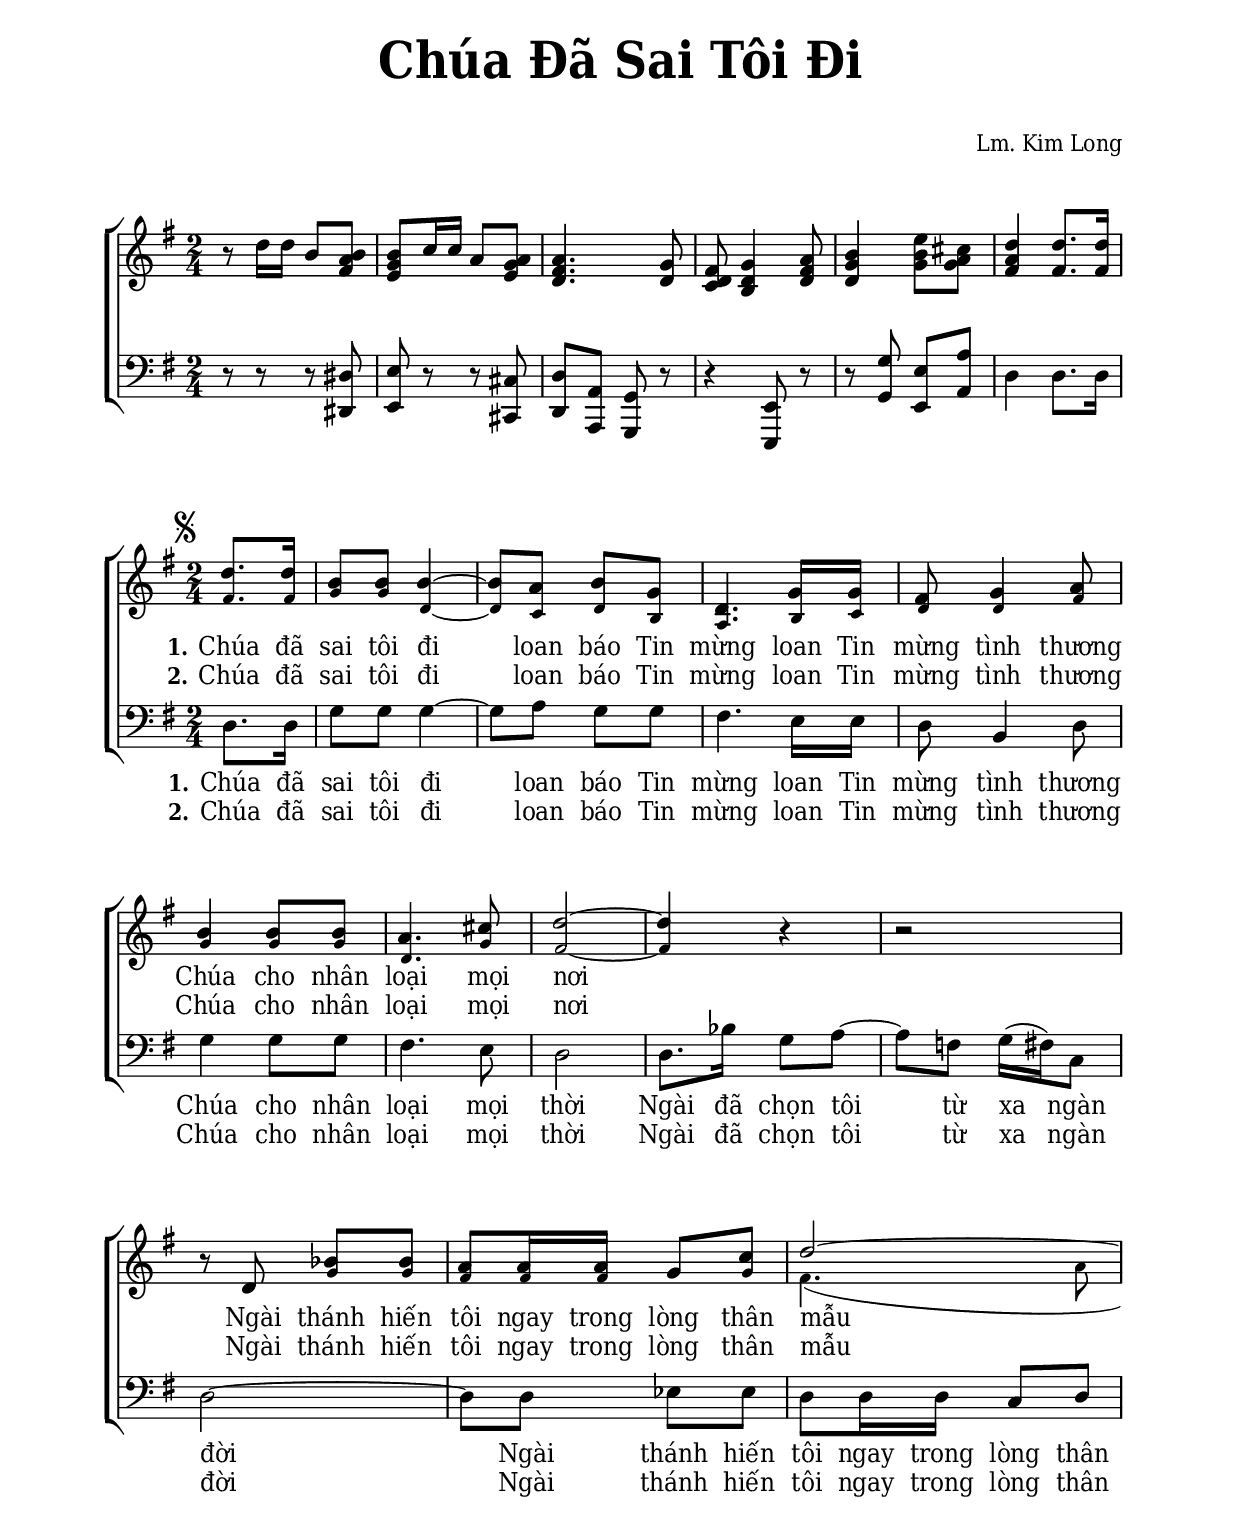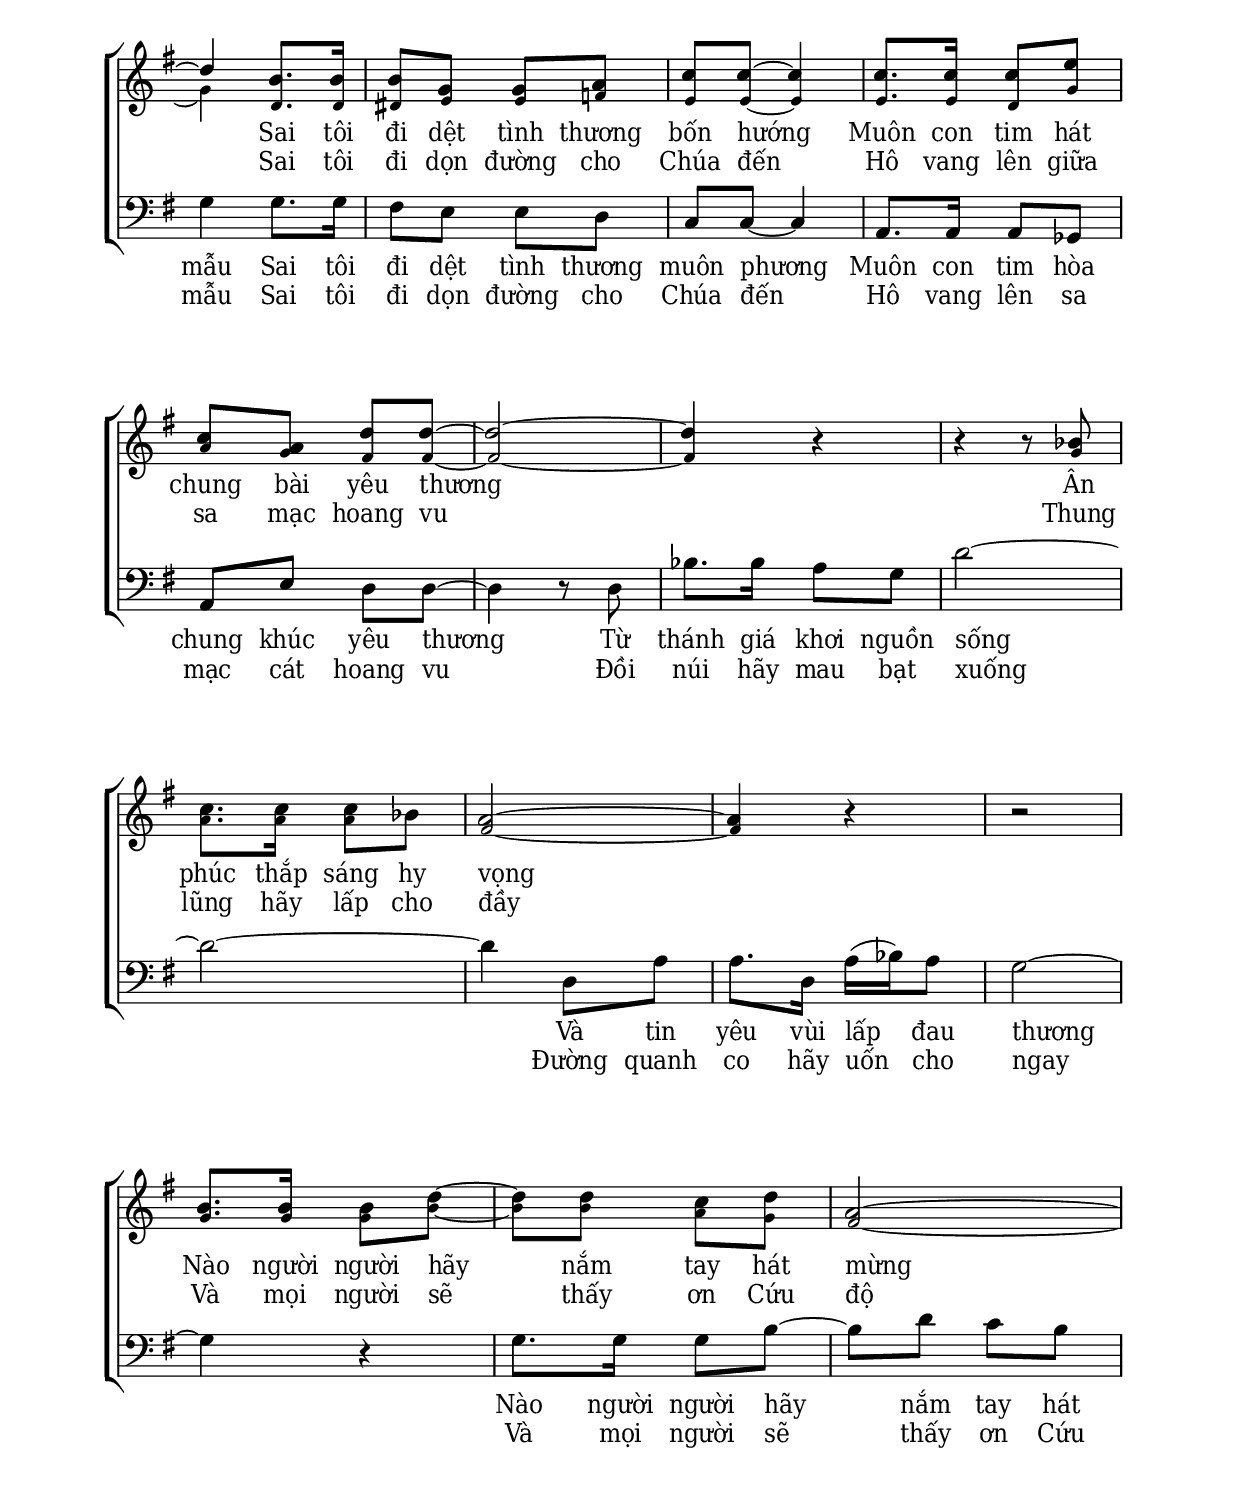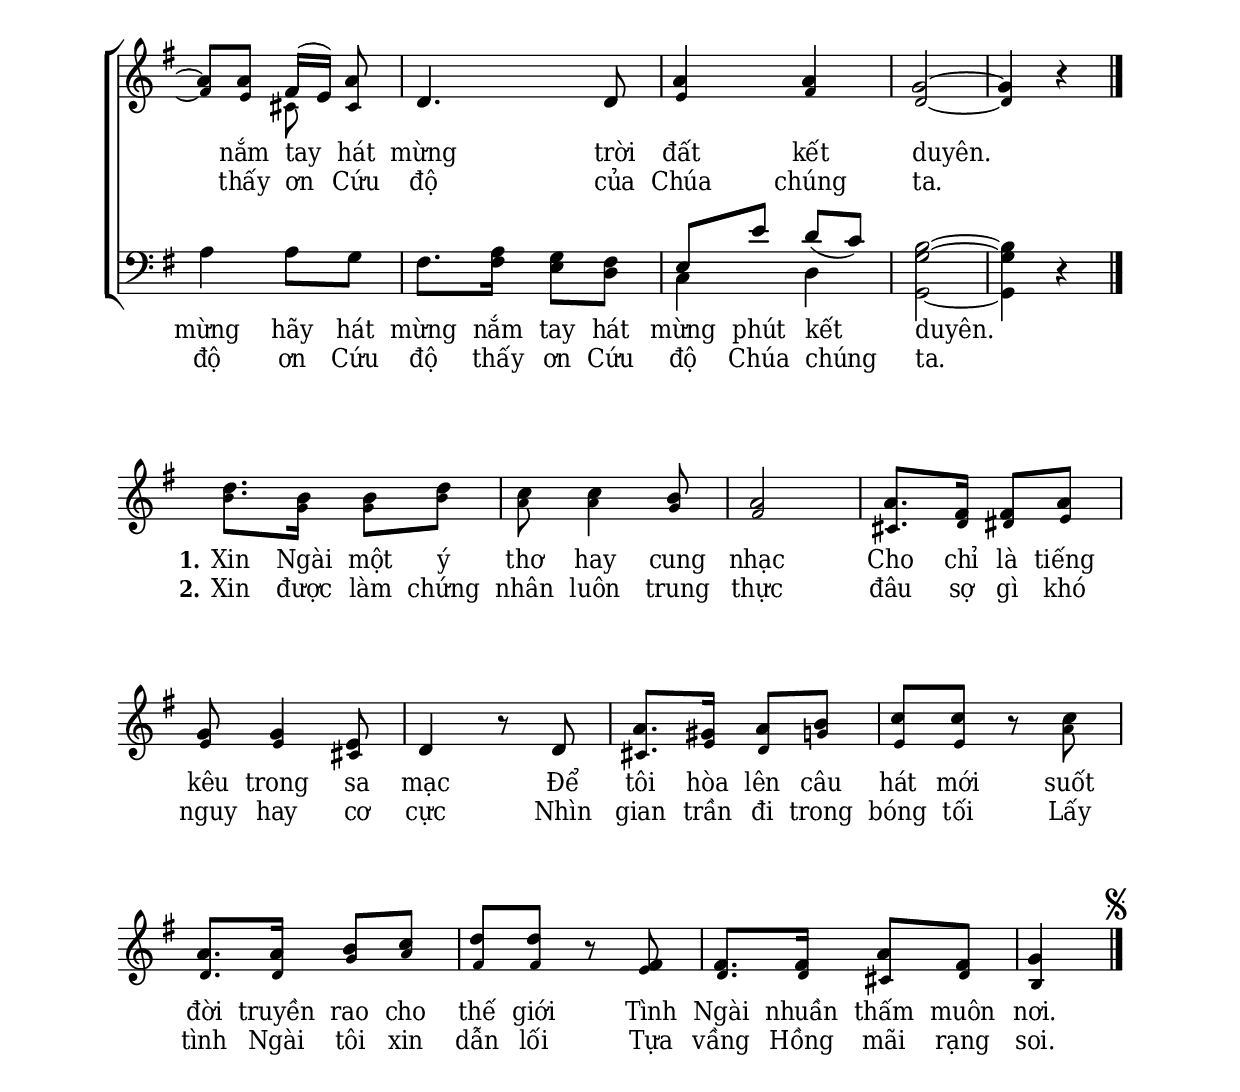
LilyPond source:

% Cài đặt chung\
\version "2.22.1"
\include "english.ly"

\header {
  title = \markup { \fontsize #3 "Chúa Đã Sai Tôi Đi" }
  composer = " "
  arranger = "Lm. Kim Long"
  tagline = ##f
}

nhacIntroSop = \relative c'' {
  r8 d16 d b8 <b a fs> |
  <b g e> c16 c a8 <a g e> |
  <a fs d>4. <g d>8 |
  <fs d c> <g d b>4 <a fs d>8 |
  <b g d>4 <e b g>8 <cs a g> |
  <d a fs>4 <d fs,>8. <d fs,>16
}

nhacIntroBas = \relative c {
  r8 r r <ds ds,> |
  <e e,> r r <cs cs,> |
  <d d,> <a a,> <g g,> r |
  r4 <e e,>8 r |
  r <g' g,> <e e,> <a a,> |
  d,4 d8. d16
}

% Nhạc phiên khúc
nhacPhienKhucSopMot = \relative c'' {
  \once \override Score.RehearsalMark.font-size = #0.1
  \mark \markup { \musicglyph #"scripts.segno" }
  %intro
  
  \partial 4 d8. d16 |
  b8 b b4 ~ |
  b8 a b g |
  d4. g16 g |
  fs8 g4 a8 |
  b4 b8 b |
  a4. cs8 |
  d2 ~ |
  d4 r |
  r2
  r8 d, bf' bf |
  a a16 a g8 c |
  d2 ~ |
  d4 b8. b16 |
  b8 g g a |
  c c ~ c4 |
  c8. c16 c8 e |
  c a d d ~ |
  d2 ~ |
  d4 r |
  r r8 bf |
  c8. c16 c8 bf |
  a2 ~ |
  a4 r |
  r2
  b8. b16 b8 d ~ |
  d d c d |
  a2 ~ |
  a8 a fs16 (e) a8 |
  d,4. d8 |
  a'4 a |
  g2 ~ |
  g4 r \bar "|."
}

nhacPhienKhucAltoMot = \relative c' {
  fs8. fs16 |
  g8 g d4 ~ |
  d8 c d b |
  a4. b16 c |
  d8 d4 fs8 |
  g4 g8 g |
  d4. g8 |
  fs2 ~ |
  fs4 r |
  r2
  r8 d g g |
  fs fs16 fs g8 g |
  fs4. (a8 |
  g4) d8. d16 |
  ds8 e e f! |
  e8 e ~ e4 |
  e8. e16 d8 g |
  a g fs fs ~ |
  fs2 ~ |
  fs4 r |
  r r8 g a8. a16 a8 bf |
  fs2 ~ |
  fs4 r |
  r2
  g8. g16 g8 b ~ |
  b b a g |
  fs2 ~ |
  fs8 e cs cs |
  d4. d8 |
  e4 fs |
  d2 ~ |
  d4 r
}

nhacPhienKhucBasMot = \relative c {
  %intro
  \partial 4 d8. d16 |
  g8 g g4 ~ |
  g8 a g g |
  fs4. e16 e |
  d8  b4 d8 |
  g4 g8 g |
  fs4. e8 |
  d2 |
  d8. bf'16 g8 a ~ |
  a f! g16 (fs) c8 |
  d2 ~ |
  d8 d ef ef |
  d d16 d c8 d |
  g4 g8. g16 |
  fs8 e e d |
  c c ~ c4 |
  a8. a16 a8 gf |
  a e' d d ~ |
  d4 r8 d |
  bf'8. bf16 a8 g |
  d'2 ~ |
  d2 ~ |
  d4 d,8 a' |
  a8. d,16 a' (bf) a8 |
  g2 ~ |
  g4 r |
  g8. g16 g8 b ~ |
  b d c b |
  a4 a8 g |
  fs8. <a fs>16 <g e>8 <fs d> |
  <<
    { \voiceOne e e' d _(c) }
    \new Voice { \voiceTwo c,4 d }
  >>
  \oneVoice
  <b' g g,>2 ~ |
  <b g g,>4 r
}

nhacPhienKhucSopHai = \relative c'' {
  d8. b16 b8 d |
  c c4 b8 |
  a2 |
  a8. fs16 fs8 a |
  g g4 e8 |
  d4 r8 d |
  a'8. gs16 a8 b |
  c c r c |
  a8. a16 b8 c |
  d d r fs, |
  fs8. fs16 a8 fs |
  g4
  \once \override Score.RehearsalMark.font-size = #0.1
  \mark \markup { \musicglyph #"scripts.segno" }
  \bar "|."
}

nhacPhienKhucBasHai = \relative c'' {
  b8. g16 g8 b |
  a a4 g8 |
  fs2 |
  cs8. d16 ds8 e |
  e e4 cs8 |
  d4 r8 d |
  cs8. e16 d8 g! |
  e e r a |
  d,8. d16 g8 a |
  fs fs r e |
  d8. d16 cs8 d |
  b4
}

% Lời phiên khúc
loiPhienKhucSopMot = \lyrics {
  \set stanza = "1."
  Chúa đã sai tôi đi loan báo Tin mừng
  loan Tin mừng tình thương Chúa cho nhân loại mọi nơi
  Ngài thánh hiến tôi ngay trong lòng thân mẫu
  Sai tôi đi dệt tình thương bốn hướng
  Muôn con tim hát chung bài yêu thương
  Ân phúc thắp sáng hy vọng
  Nào người người hãy nắm tay hát mừng
  nắm tay hát mừng trời đất kết duyên.
}

loiPhienKhucSopMotA = \lyrics {
  \set stanza = "2."
  Chúa đã sai tôi đi loan báo Tin mừng
  loan Tin mừng tình thương Chúa cho nhân loại mọi nơi
  Ngài thánh hiến tôi ngay trong lòng thân mẫu
  Sai tôi đi dọn đường cho Chúa đến
  Hô vang lên giữa sa mạc hoang vu
  Thung lũng hãy lấp cho đầy
  Và mọi người sẽ thấy ơn Cứu độ
  thấy ơn Cứu độ của Chúa chúng ta.
}

loiPhienKhucBasMot = \lyrics {
  \set stanza = "1."
  Chúa đã sai tôi đi loan báo Tin mừng
  loan Tin mừng tình thương Chúa cho nhân loại mọi thời
  Ngài đã chọn tôi từ xa ngàn đời
  Ngài thánh hiến tôi ngay trong lòng thân mẫu
  Sai tôi đi dệt tình thương muôn phương
  Muôn con tim hòa chung khúc yêu thương
  Từ thánh giá khơi nguồn sống
  Và tin yêu vùi lấp đau thương
  Nào người người hãy nắm tay hát mừng
  hãy hát mừng
  nắm tay hát mừng phút kết duyên.
}

loiPhienKhucBasHai = \lyrics {
  \set stanza = "2."
  Chúa đã sai tôi đi loan báo Tin mừng
  loan Tin mừng tình thương Chúa cho nhân loại mọi thời
  Ngài đã chọn tôi từ xa ngàn đời
  Ngài thánh hiến tôi ngay trong lòng thân mẫu
  Sai tôi đi dọn đường cho Chúa đến
  Hô vang lên sa mạc cát hoang vu
  Đồi núi hãy mau bạt xuống
  Đường quanh co hãy uốn cho ngay
  Và mọi người sẽ thấy ơn Cứu độ
  ơn Cứu độ
  thấy ơn Cứu độ Chúa chúng ta.
}

loiPhienKhucSopHai = \lyrics {
  \set stanza = "1."
  Xin Ngài một ý thơ hay cung nhạc
  Cho chỉ là tiếng kêu trong sa mạc
  Để tôi hòa lên câu hát mới
  suốt đời truyền rao cho thế giới
  Tình Ngài nhuần thấm muôn nơi.
}

loiPhienKhucSopBa = \lyrics {
  \set stanza = "2."
  Xin được làm chứng nhân
  luôn trung thực đâu sợ gì khó nguy
  hay cơ cực
  Nhìn gian trần đi trong bóng tối
  Lấy tình Ngài tôi xin dẫn lối
  Tựa vầng Hồng mãi rạng soi.
}

% Dàn trang
\paper {
  #(set-paper-size "a4")
  top-margin = 15\mm
  bottom-margin = 20\mm
  left-margin = 20\mm
  right-margin = 20\mm
  indent = #0
  #(define fonts
	 (make-pango-font-tree "Deja Vu Serif Condensed"
	 		       "Deja Vu Serif Condensed"
			       "Deja Vu Serif Condensed"
			       (/ 20 20)))
  print-page-number = ##f
  system-system-spacing = #'((basic-distance . 13)
                             (minimum-distance . 13)
                             (padding . 2))
  score-system-spacing = #'((basic-distance . 13)
                             (minimum-distance . 13)
                             (padding . 2))
  %page-count = 2
}

TongNhip = {
  \key g \major \time 2/4
  \set Timing.beamExceptions = #'()
  \set Timing.baseMoment = #(ly:make-moment 1/4)
}

% Đổi kích thước nốt cho bè phụ
notBePhu =
#(define-music-function (font-size music) (number? ly:music?)
   (for-some-music
     (lambda (m)
       (if (music-is-of-type? m 'rhythmic-event)
           (begin
             (set! (ly:music-property m 'tweaks)
                   (cons `(font-size . ,font-size)
                         (ly:music-property m 'tweaks)))
             #t)
           #f))
     music)
   music)

\score {
  \new ChoirStaff <<
    \new Staff<<
     \new Voice = "beSop" {
       \clef treble \TongNhip \nhacIntroSop
     }
     >>
    \new Staff <<
      \new Voice = "beBass" {
        \clef bass \TongNhip \nhacIntroBas
      }
    >>
  >>
  \layout {
    \override Score.BarNumber.break-visibility = ##(#f #f #f)
  }
}

\score {
  \new ChoirStaff <<
    \new Staff = diepKhuc \with {
        \consists "Merge_rests_engraver"
        printPartCombineTexts = ##f
      }
      <<
     \new Voice = "beSop" { \TongNhip \partCombine 
          \nhacPhienKhucSopMot
          \notBePhu -2 { \nhacPhienKhucAltoMot } }
        \new NullVoice = nhacThamChieuPhienKhucSopMot \nhacPhienKhucSopMot
        \new Lyrics \lyricsto nhacThamChieuPhienKhucSopMot \loiPhienKhucSopMot
        \new Lyrics \lyricsto nhacThamChieuPhienKhucSopMot \loiPhienKhucSopMotA
      >>
    \new Staff <<
      \new Voice = "beBass" {
        \clef bass \TongNhip \nhacPhienKhucBasMot
      }
      \new Lyrics \lyricsto beBass \loiPhienKhucBasMot
      \new Lyrics \lyricsto beBass \loiPhienKhucBasHai
    >>
  >>
  \layout {
    %\override Lyrics.LyricText.font-size = #+2
    \override Lyrics.LyricSpace.minimum-distance = #1.5
    \override Score.BarNumber.break-visibility = ##(#f #f #f)
  }
}

\score {
  \new ChoirStaff <<
    \new Staff = diepKhuc \with {
        \consists "Merge_rests_engraver"
        printPartCombineTexts = ##f
      }
      <<
     \new Voice \TongNhip \partCombine 
          \nhacPhienKhucSopHai
          \notBePhu -2 { \nhacPhienKhucBasHai }
        \new NullVoice = nhacThamChieuPhienKhucSopHai \nhacPhienKhucSopHai
        \new Lyrics \lyricsto nhacThamChieuPhienKhucSopHai \loiPhienKhucSopHai
        \new Lyrics \lyricsto nhacThamChieuPhienKhucSopHai \loiPhienKhucSopBa
      >>
  >>
  \layout {
    %\override Lyrics.LyricText.font-size = #+2
    \override Lyrics.LyricSpace.minimum-distance = #1.5
    \override Staff.TimeSignature.transparent = ##t
    \override Score.BarNumber.break-visibility = ##(#f #f #f)
  } 
}
